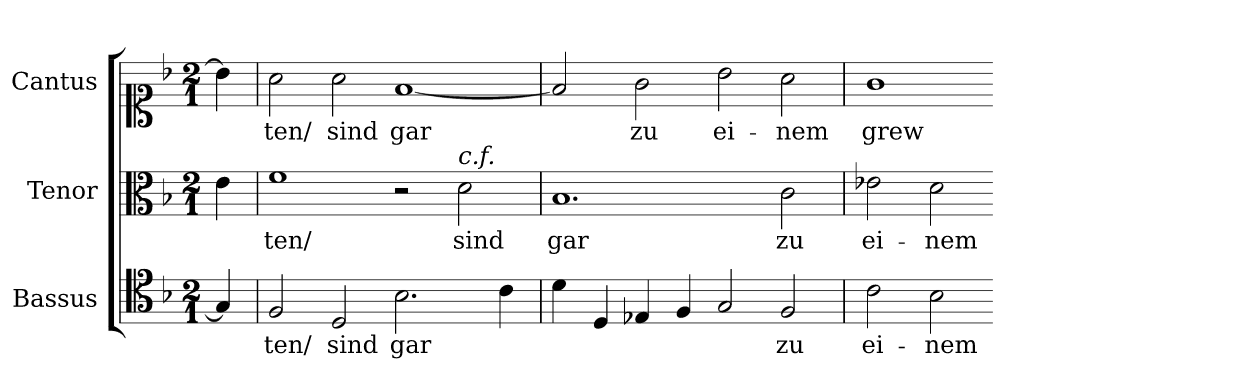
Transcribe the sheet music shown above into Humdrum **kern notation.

**kern	**text	**kern	**text	**kern	**text
*part3	*part3	*part2	*part2	*part1	*part1
*staff3	*staff3	*staff2	*staff2	*staff1	*staff1
*I"Bassus	*	*I"Tenor	*	*I"Cantus	*
*	*	*I'T	*	*	*
*clefC4	*	*clefC3	*	*clefC1	*
*k[b-]	*	*k[b-]	*	*k[b-]	*
*G:dor	*	*G:dor	*	*G:dor	*
*M2/1	*	*M2/1	*	*M2/1	*
*MM180	*	*MM180	*	*MM180	*
=	=	=	=	=	=
4Gi]	.	4e	.	4b-]	.
=13	=13	=13	=13	=13	=13
2F	-ten/	1f	-ten/	2a	-ten/
2D	sind	.	.	2a	sind
2.B-	gar	2r	.	[1f	gar
!	!	!LO:TX:a:i:t=c.f.	!	!	!
.	.	2d	sind	.	.
4c	.	.	.	.	.
=14	=14	=14	=14	=14	=14
4d	.	1.B-	gar	2f]	.
4D	.	.	.	.	.
4E-X	.	.	.	2g	zu
4F	.	.	.	.	.
2G	.	.	.	2b-	ei-
2F	zu	2c	zu	2a	-nem
=15	=15	=15	=15	=15	=15
2c	ei-	2e-X	ei-	1g	grew-
2B-	-nem	2d	-nem	.	.
=-	=-	=-	=-	=-	=-
*-	*-	*-	*-	*-	*-
